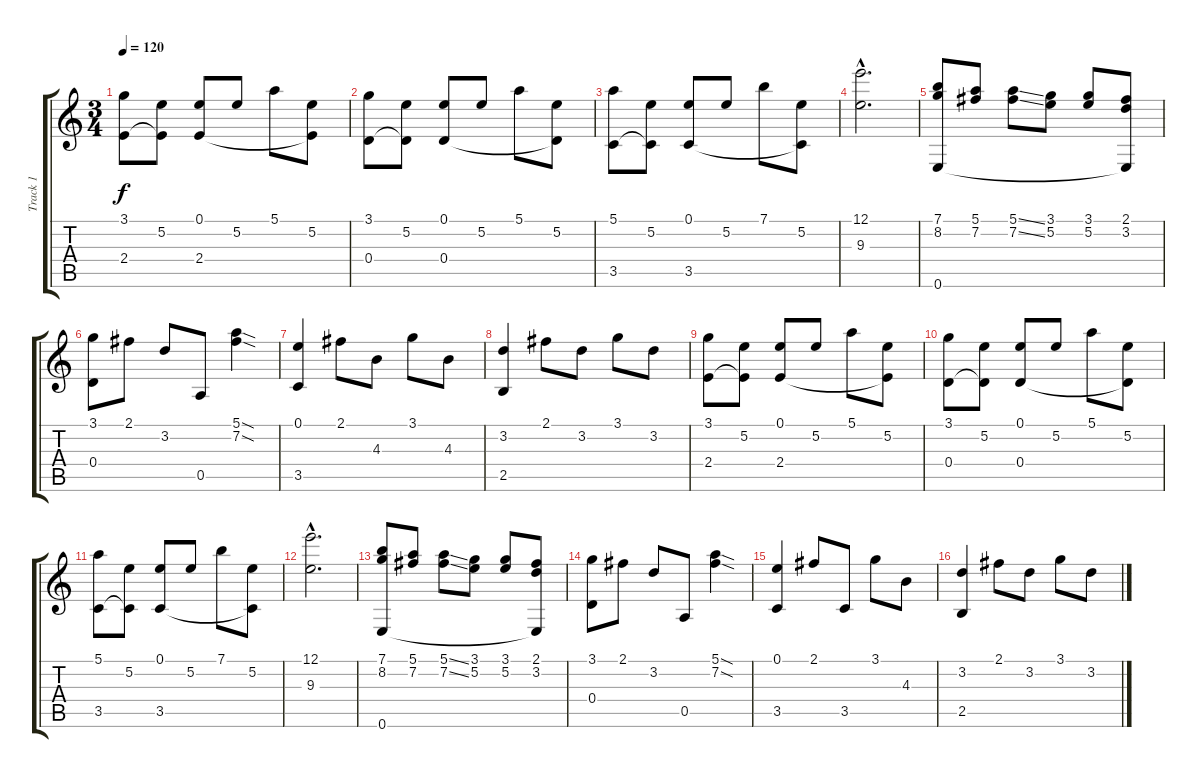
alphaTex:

\track ("Track 1" "Track 1") {instrument acousticguitarsteel}
\staff {score tabs}
\tuning (E4 B3 G3 D3 A2 E2) {hide}
\ts (3 4)
\tempo 120
\clef g2
\ks c
(3.1 2.4).8{dy f} (5.2 2.4{t}).8 (0.1 2.4).8 5.2.8 5.1.8 (5.2 2.4{t}).8 |
(3.1 0.4).8 (5.2 0.4{t}).8 (0.1 0.4).8 5.2.8 5.1.8 (5.2 0.4{t}).8 |
(5.1 3.5).8 (5.2 3.5{t}).8 (0.1 3.5).8 5.2.8 7.1.8 (5.2 3.5{t}).8 |
(12.1{hac} 9.3{hac}).2{d} |
(7.1 8.2 0.6).8 (5.1 7.2).8 (5.1{ss} 7.2{ss}).8 (3.1 5.2).8 (3.1 5.2).8 (2.1 3.2 0.6{t}).8 |
(3.1 0.4).8 2.1.8 3.2.8 0.5.8 (5.1{sod} 7.2{sod}).4 |
(0.1 3.5).4 2.1.8 4.3.8 3.1.8 4.3.8 |
(3.2 2.5).4 2.1.8 3.2.8 3.1.8 3.2.8 |
(3.1 2.4).8 (5.2 2.4{t}).8 (0.1 2.4).8 5.2.8 5.1.8 (5.2 2.4{t}).8 |
(3.1 0.4).8 (5.2 0.4{t}).8 (0.1 0.4).8 5.2.8 5.1.8 (5.2 0.4{t}).8 |
(5.1 3.5).8 (5.2 3.5{t}).8 (0.1 3.5).8 5.2.8 7.1.8 (5.2 3.5{t}).8 |
(12.1{hac} 9.3{hac}).2{d} |
(7.1 8.2 0.6).8 (5.1 7.2).8 (5.1{ss} 7.2{ss}).8 (3.1 5.2).8 (3.1 5.2).8 (2.1 3.2 0.6{t}).8 |
(3.1 0.4).8 2.1.8 3.2.8 0.5.8 (5.1{sod} 7.2{sod}).4 |
(0.1 3.5).4 2.1.8 3.5.8 3.1.8 4.3.8 |
(3.2 2.5).4 2.1.8 3.2.8 3.1.8 3.2.8
